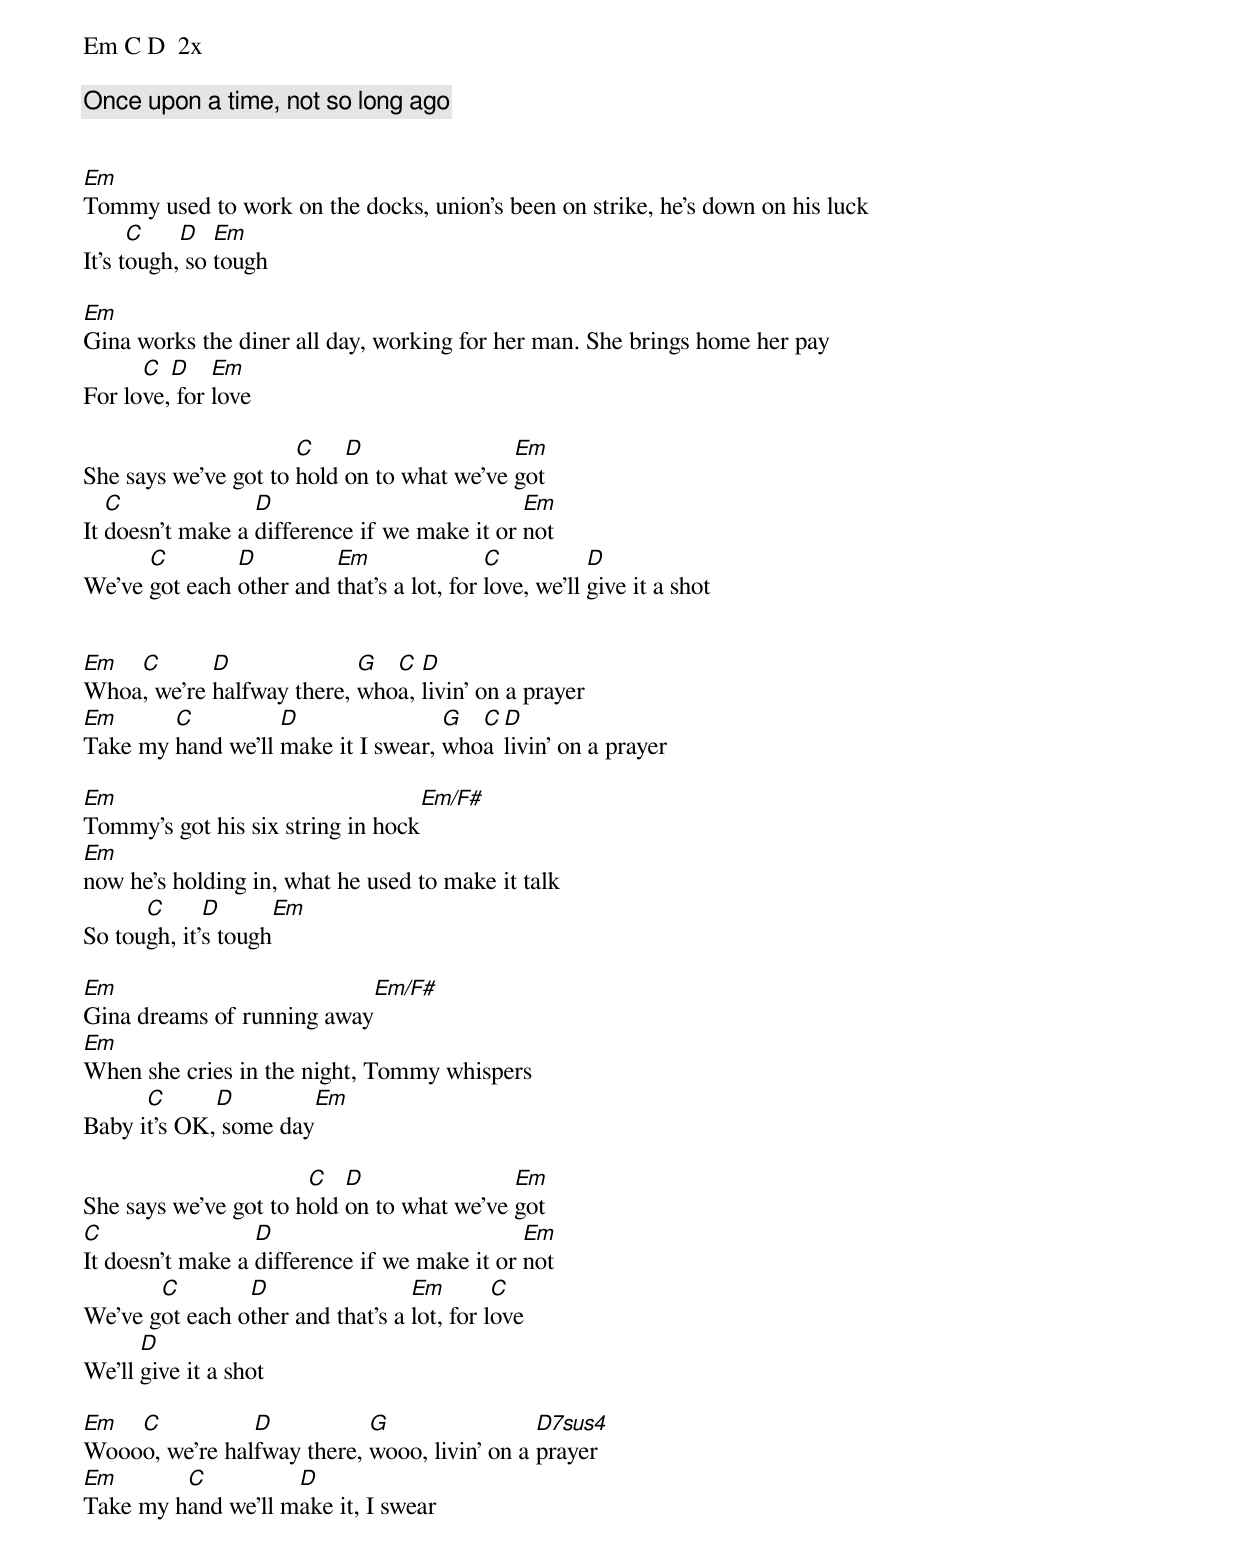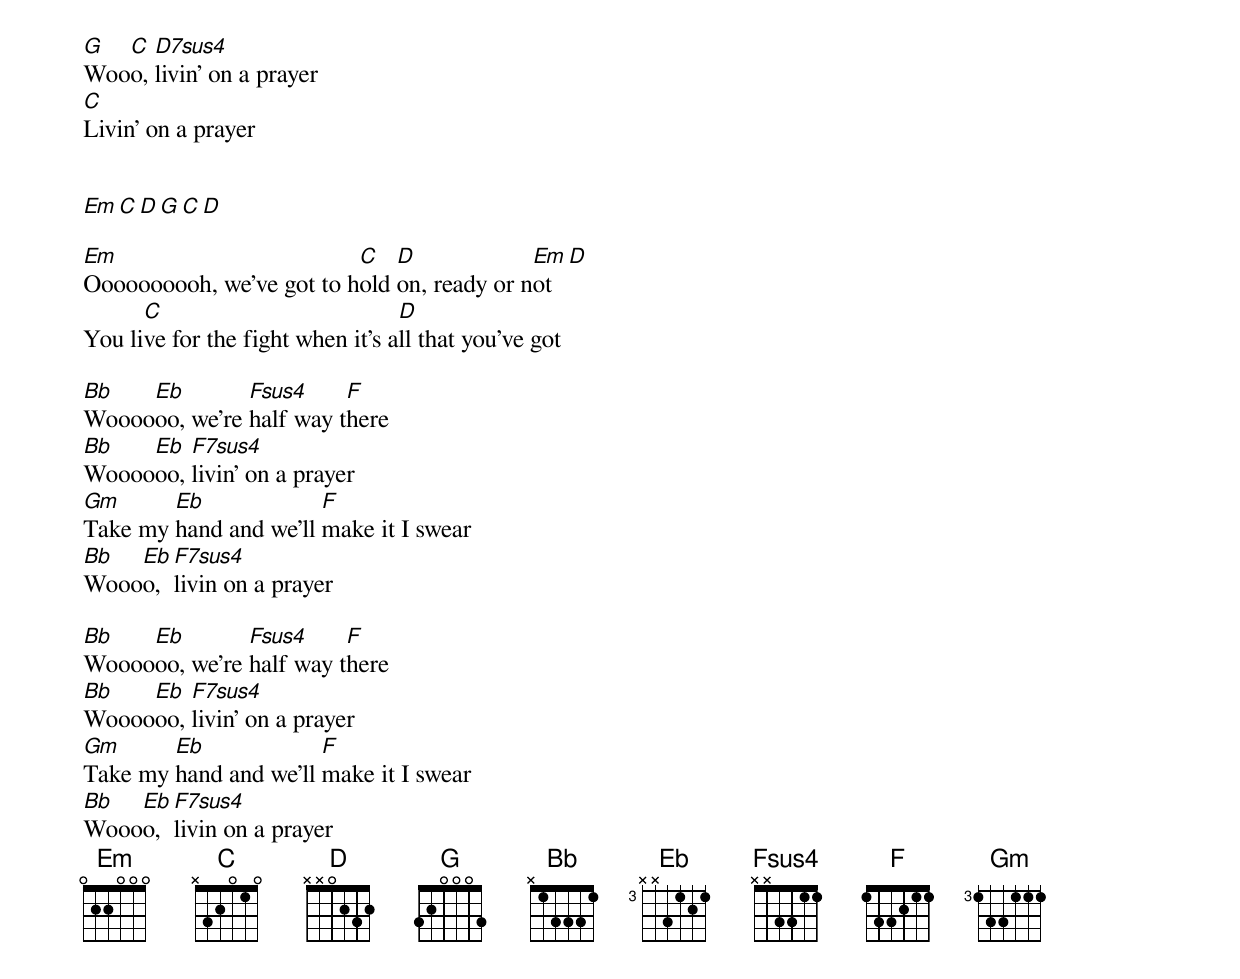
Em C D  2x

Once upon a time, not so long ago


Em
Tommy used to work on the docks, union's been on strike, he's down on his luck
      C    D   Em
It's tough, so tough

Em
Gina works the diner all day, working for her man. She brings home her pay
      C  D    Em
For love, for love

                      C    D                Em
She says we've got to hold on to what we've got
   C              D                           Em
It doesn't make a difference if we make it or not
      C        D         Em                C           D
We've got each other and that's a lot, for love, we'll give it a shot


Em  C       D              G  C  D
Whoa, we're halfway there, whoa, livin' on a prayer
Em      C          D                G  C D
Take my hand we'll make it I swear, whoa livin' on a prayer

Em                                 Em/F#
Tommy's got his six string in hock
Em
now he's holding in, what he used to make it talk
      C      D           Em
So tough, it's tough

Em                                 Em/F#
Gina dreams of running away
Em
When she cries in the night, Tommy whispers
      C      D           Em
Baby it's OK, some day

                       C   D                Em
She says we've got to hold on to what we've got
C                 D                           Em
It doesn't make a difference if we make it or not
       C        D                 Em        C
We've got each other and that's a lot, for love
      D
We'll give it a shot

Em  C           D           G                 D7sus4
Woooo, we're halfway there, wooo, livin' on a prayer
Em       C          D
Take my hand we'll make it, I swear
G  C  D7sus4
Wooo, livin' on a prayer
C
Livin' on a prayer


Em  C  D  G  C  D

Em                        C   D             Em D
Oooooooooh, we've got to hold on, ready or not
      C                           D
You live for the fight when it's all that you've got

Bb   Eb        Fsus4     F
Woooooo, we're half way there
Bb   Eb  F7sus4
Woooooo, livin' on a prayer
Gm      Eb             F
Take my hand and we'll make it I swear
Bb  Eb F7sus4
Woooo, livin on a prayer

Bb   Eb        Fsus4     F
Woooooo, we're half way there
Bb   Eb  F7sus4
Woooooo, livin' on a prayer
Gm      Eb             F
Take my hand and we'll make it I swear
Bb  Eb F7sus4
Woooo, livin on a prayer
